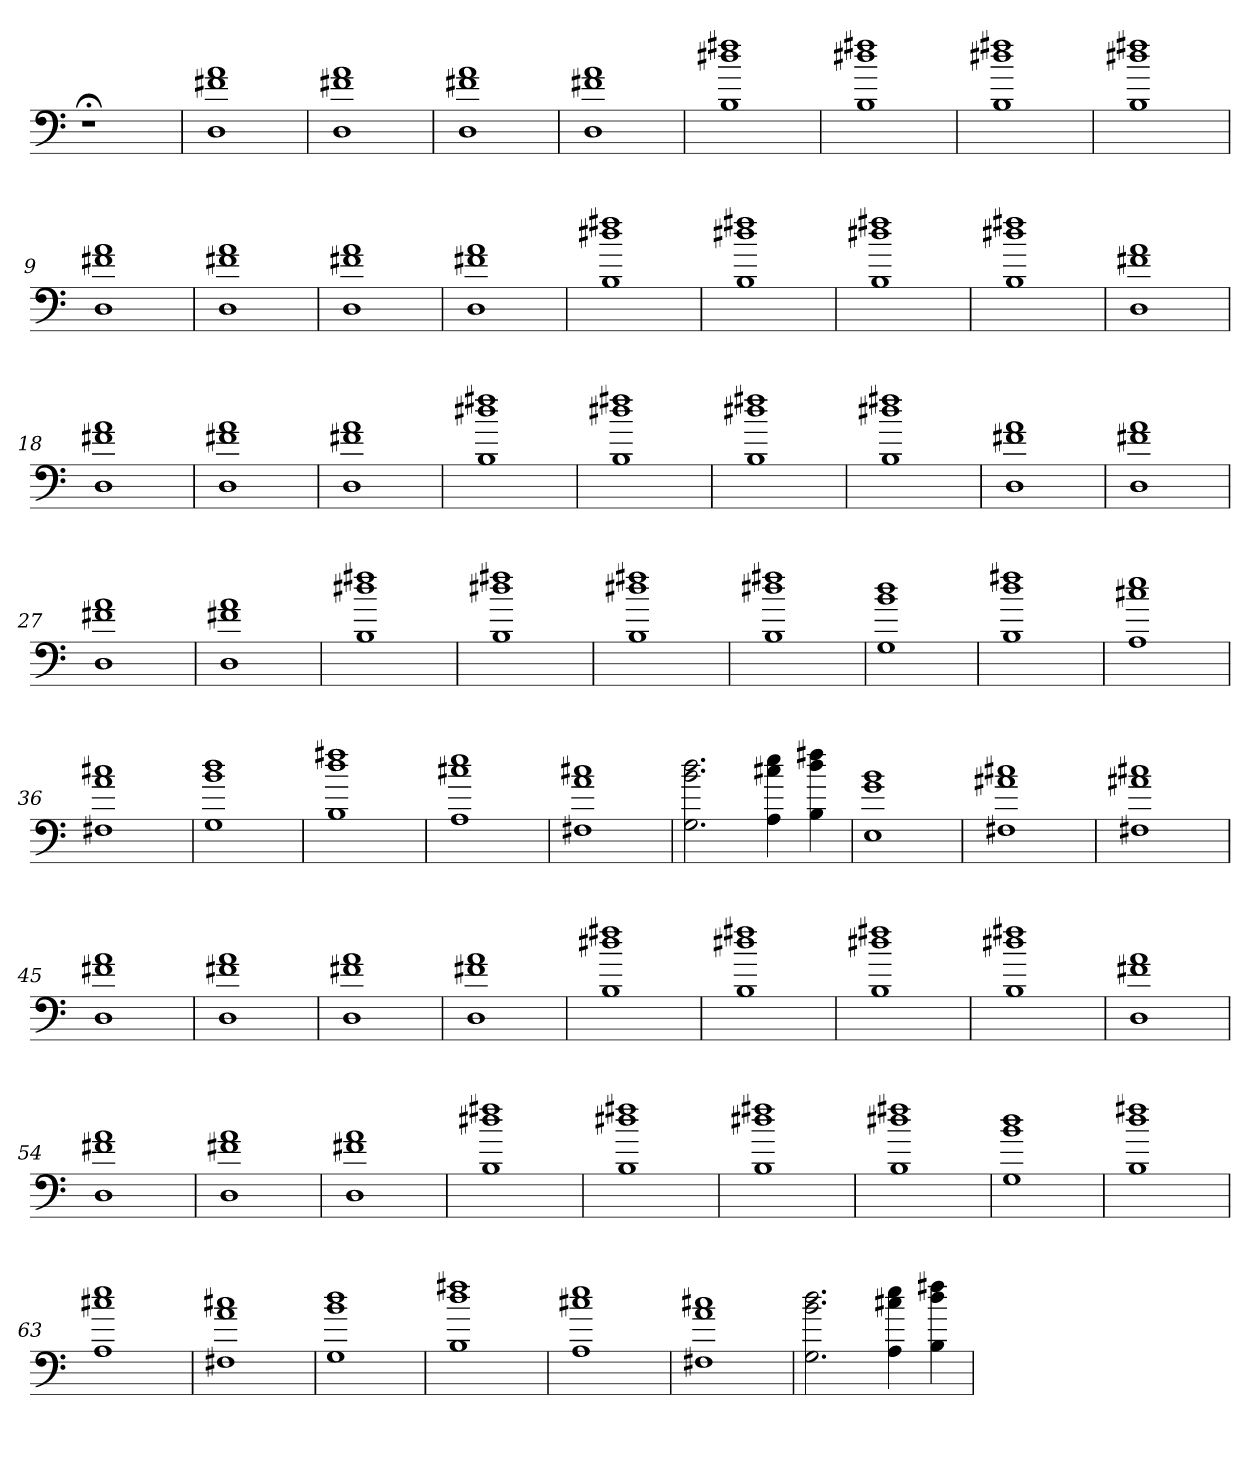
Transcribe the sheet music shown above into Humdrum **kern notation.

**kern
*part1
*staff1
=
1r;<
=1
1D 1f#X 1a
=2
1D 1f#X 1a
=3
1D 1f#X 1a
=4
1D 1f#X 1a
=5
1B 1dd#X 1ff#X
=6
1B 1dd#X 1ff#X
=7
1B 1dd#X 1ff#X
=8
1B 1dd#X 1ff#X
=9
1D 1f#X 1a
=10
1D 1f#X 1a
=11
1D 1f#X 1a
=12
1D 1f#X 1a
=13
1B 1dd#X 1ff#X
=14
1B 1dd#X 1ff#X
=15
1B 1dd#X 1ff#X
=16
1B 1dd#X 1ff#X
=17
1D 1f#X 1a
=18
1D 1f#X 1a
=19
1D 1f#X 1a
=20
1D 1f#X 1a
=21
1B 1dd#X 1ff#X
=22
1B 1dd#X 1ff#X
=23
1B 1dd#X 1ff#X
=24
1B 1dd#X 1ff#X
=25
1D 1f#X 1a
=26
1D 1f#X 1a
=27
1D 1f#X 1a
=28
1D 1f#X 1a
=29
1B 1dd#X 1ff#X
=30
1B 1dd#X 1ff#X
=31
1B 1dd#X 1ff#X
=32
1B 1dd#X 1ff#X
=33
1G 1b 1dd
=34
1B 1dd 1ff#X
=35
1A 1cc#X 1ee
=36
1F#X 1a 1cc#X
=37
1G 1b 1dd
=38
1B 1dd 1ff#X
=39
1A 1cc#X 1ee
=40
1F#X 1a 1cc#X
=41
2.G 2.b 2.dd
4A 4cc#X 4ee
4B 4dd 4ff#X
=42
1E 1g 1b
=43
1F#X 1a#X 1cc#X
=44
1F#X 1a#X 1cc#X
=45
1D 1f#X 1a
=46
1D 1f#X 1a
=47
1D 1f#X 1a
=48
1D 1f#X 1a
=49
1B 1dd#X 1ff#X
=50
1B 1dd#X 1ff#X
=51
1B 1dd#X 1ff#X
=52
1B 1dd#X 1ff#X
=53
1D 1f#X 1a
=54
1D 1f#X 1a
=55
1D 1f#X 1a
=56
1D 1f#X 1a
=57
1B 1dd#X 1ff#X
=58
1B 1dd#X 1ff#X
=59
1B 1dd#X 1ff#X
=60
1B 1dd#X 1ff#X
=61
1G 1b 1dd
=62
1B 1dd 1ff#X
=63
1A 1cc#X 1ee
=64
1F#X 1a 1cc#X
=65
1G 1b 1dd
=66
1B 1dd 1ff#X
=67
1A 1cc#X 1ee
=68
1F#X 1a 1cc#X
=69
2.G 2.b 2.dd
4A 4cc#X 4ee
4B 4dd 4ff#X
=
*-
